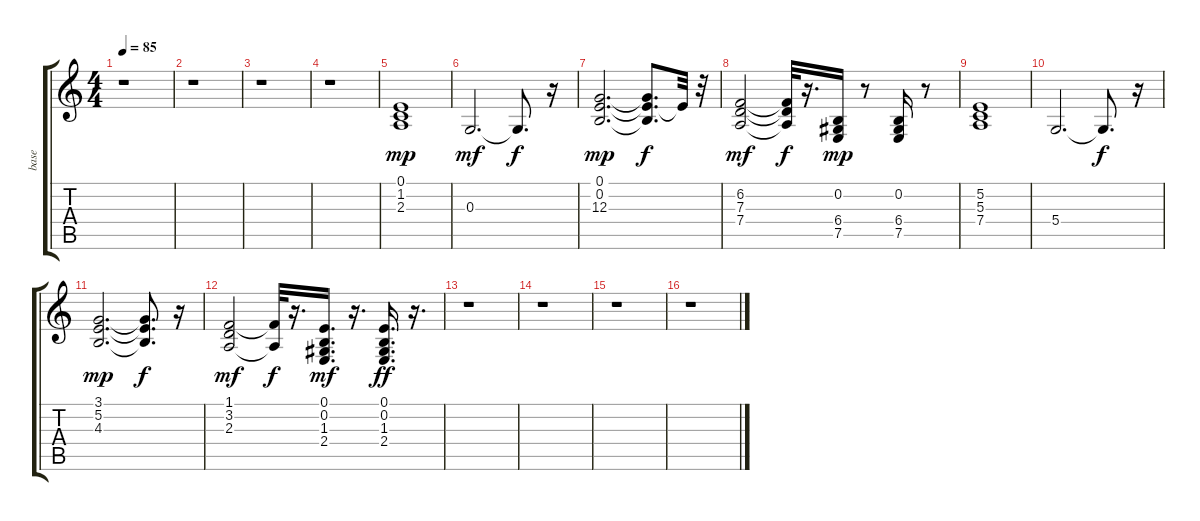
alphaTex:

\track ("base" "base") {instrument stringensemble1}
\staff {score tabs}
\tuning (E4 B3 G3 D3 A2 E2) {hide}
\ts (4 4)
\tempo 85
\clef g2
\ks c
r.1{dy ff} |
r.1 |
r.1 |
r.1 |
(0.1 1.2 2.3).1{dy mp} |
0.3.2{d dy mf} 0.3{t}.8{d dy f} r.16 |
(0.1 0.2 12.3).2{d dy mp} (0.1{t} 0.2{t} 12.3{t}).8{d dy f} 0.1{t}.32 r.32 |
(6.2 7.3 7.4).2{dy mf} (6.2{t} 7.3{t} 7.4{t}).32{dy f} r.16{d} (0.2 6.4 7.5).16{dy mp} r.8 (0.2 6.4 7.5).16 r.8 |
(5.2 5.3 7.4).1 |
5.4.2{d} 5.4{t}.8{d dy f} r.16 |
(3.1 5.2 4.3).2{d dy mp} (3.1{t} 5.2{t} 4.3{t}).8{d dy f} r.16 |
(1.1 3.2 2.3).2{dy mf} (1.1{t} 2.3{t}).32{dy f} r.16{d} (0.1 0.2 1.3 2.4).16{d dy mf} r.16{d} (0.1 0.2 1.3 2.4).16{d dy ff} r.16{d} |
r.1 |
r.1 |
r.1 |
r.1
